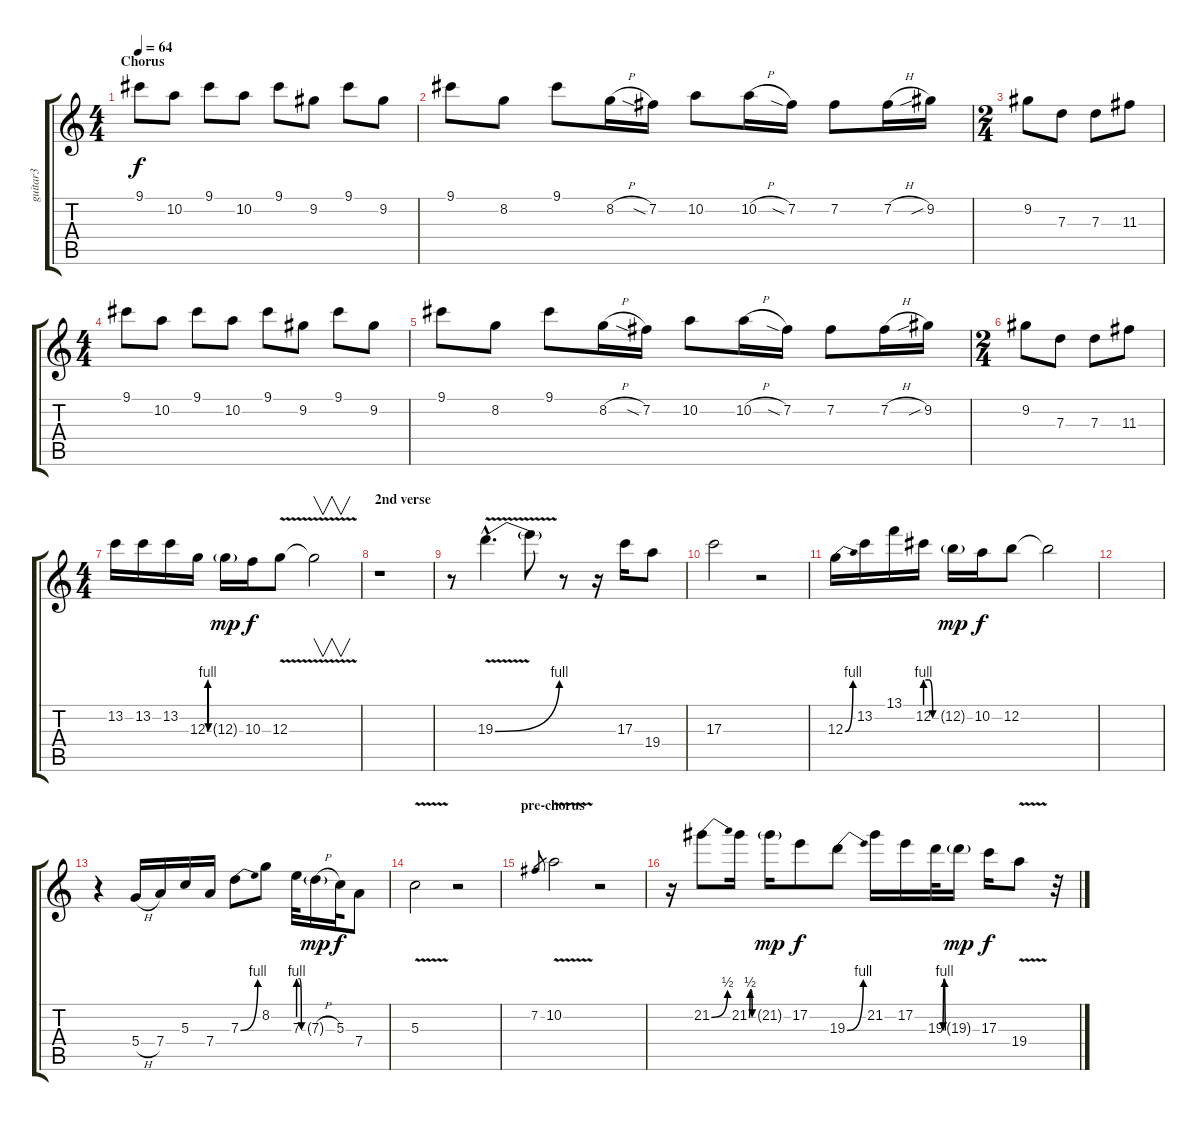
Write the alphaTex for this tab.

\track ("guitar3" "guitar3") {instrument distortionguitar}
\staff {score tabs}
\tuning (E4 B3 G3 D3 A2 E2) {hide}
\ts (4 4)
\section ("" "Chorus")
\tempo 64
\clef g2
\ks c
9.1.8{dy f} 10.2.8 9.1.8 10.2.8 9.1.8 9.2.8 9.1.8 9.2.8 |
9.1.8 8.2.8 9.1.8 8.2{h}.16 7.2{sia}.16 10.2.8 10.2{h}.16 7.2{sia}.16 7.2.8 7.2{h}.16 9.2{sib}.16 |
\ts (2 4)
9.2.8 7.3.8 7.3.8 11.3.8 |
\ts (4 4)
9.1.8 10.2.8 9.1.8 10.2.8 9.1.8 9.2.8 9.1.8 9.2.8 |
9.1.8 8.2.8 9.1.8 8.2{h}.16 7.2{sia}.16 10.2.8 10.2{h}.16 7.2{sia}.16 7.2.8 7.2{h}.16 9.2{sib}.16 |
\ts (2 4)
9.2.8 7.3.8 7.3.8 11.3.8 |
\ts (4 4)
13.2.16 13.2.16 13.2.16 12.3{be (custom 0 0 15 4 30 4 45 0 60 0)}.16 12.3{g}.16{dy mp} 10.3.16{dy f} 12.3{v}.8 12.3{t}.2{v} |
\section ("" "2nd verse")
r.1 |
r.8 19.3{be (bend 0 0 60 4) v hac}.4{d} 19.3{t}.8 r.8 r.16 17.3.16 19.4.8 |
17.3.2 r.2 |
12.3{be (bend 0 0 60 4)}.16 13.2.16 13.1.16 12.2{be (custom 0 4 20 4 40 0 60 0)}.16 12.2{g}.16{dy mp} 10.2.16{dy f} 12.2.8 12.2{t}.2 |
|
r.4 5.4{h}.16 7.4.16 5.3.16 7.4.16 7.3{be (bend 0 0 60 4)}.8 8.2.8 7.3{be (custom 0 4 20 4 40 0 60 0)}.32 7.3{h g}.16{dy mp} 5.3.32{dy f} 7.4.8 |
5.3{v}.2 r.2 |
\section ("" "pre-chorus")
7.2.8{gr} 10.2{v}.2 r.2 |
r.16 21.2{be (bend 0 0 60 2)}.8 21.2{be (custom 0 0 15 2 30 2 45 0 60 0)}.16 21.2{g}.16{dy mp} 17.2.8{dy f} 19.3{be (bend 0 0 60 4)}.8 21.2.16 17.2.16 19.3{be (custom 0 0 15 4 30 4 45 0 60 0)}.32 19.3{g}.16{dy mp} 17.3.16{dy f} 19.4{v}.8 r.32
